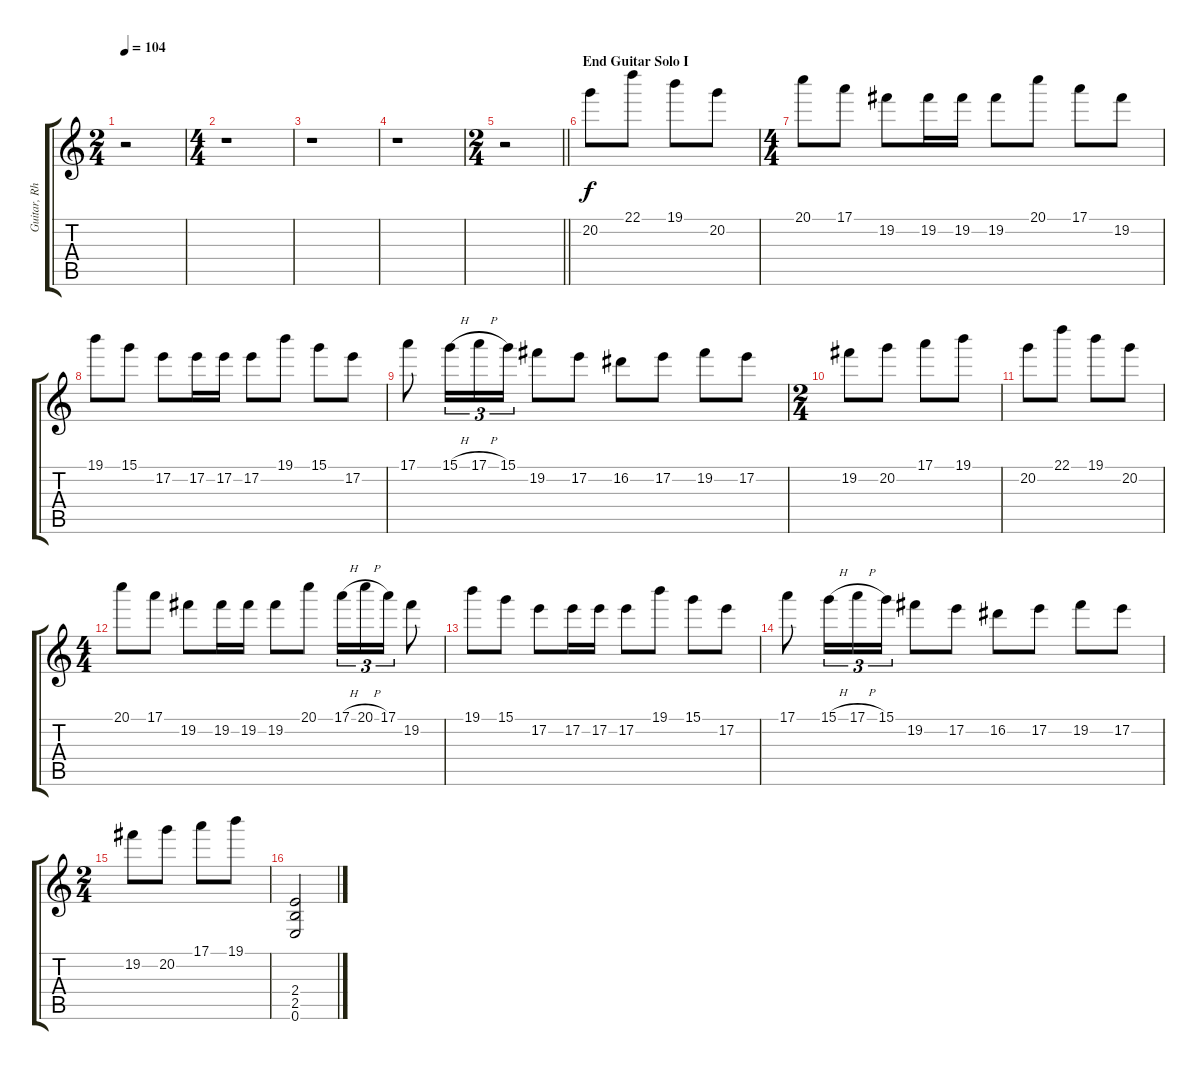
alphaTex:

\track ("Guitar, Rhythm (Hetfield)" "Guitar, Rh") {instrument distortionguitar}
\staff {score tabs}
\tuning (E4 B3 G3 D3 A2 E2) {hide}
\ts (2 4)
\tempo 104
\clef g2
\ks c
r.2{dy f} |
\ts (4 4)
r.1 |
r.1 |
r.1 |
\ts (2 4)
\barLineRight lightlight
r.2 |
\section ("" "End Guitar Solo I")
20.2.8{volume 11 balance 8} 22.1.8 19.1.8 20.2.8 |
\ts (4 4)
20.1.8 17.1.8 19.2.8 19.2.16 19.2.16 19.2.8 20.1.8 17.1.8 19.2.8 |
19.1.8 15.1.8 17.2.8 17.2.16 17.2.16 17.2.8 19.1.8 15.1.8 17.2.8 |
17.1.8 15.1{h}.16{tu (3 2)} 17.1{h}.16{tu (3 2)} 15.1.16{tu (3 2)} 19.2.8 17.2.8 16.2.8 17.2.8 19.2.8 17.2.8 |
\ts (2 4)
19.2.8 20.2.8 17.1.8 19.1.8 |
20.2.8{balance 8} 22.1.8 19.1.8 20.2.8 |
\ts (4 4)
20.1.8 17.1.8 19.2.8 19.2.16 19.2.16 19.2.8 20.1.8 17.1{h}.16{tu (3 2)} 20.1{h}.16{tu (3 2)} 17.1.16{tu (3 2)} 19.2.8 |
19.1.8 15.1.8 17.2.8 17.2.16 17.2.16 17.2.8 19.1.8 15.1.8 17.2.8 |
17.1.8 15.1{h}.16{tu (3 2)} 17.1{h}.16{tu (3 2)} 15.1.16{tu (3 2)} 19.2.8 17.2.8 16.2.8 17.2.8 19.2.8 17.2.8 |
\ts (2 4)
19.2.8 20.2.8 17.1.8 19.1.8 |
(2.4 2.5 0.6).2{balance 5}
